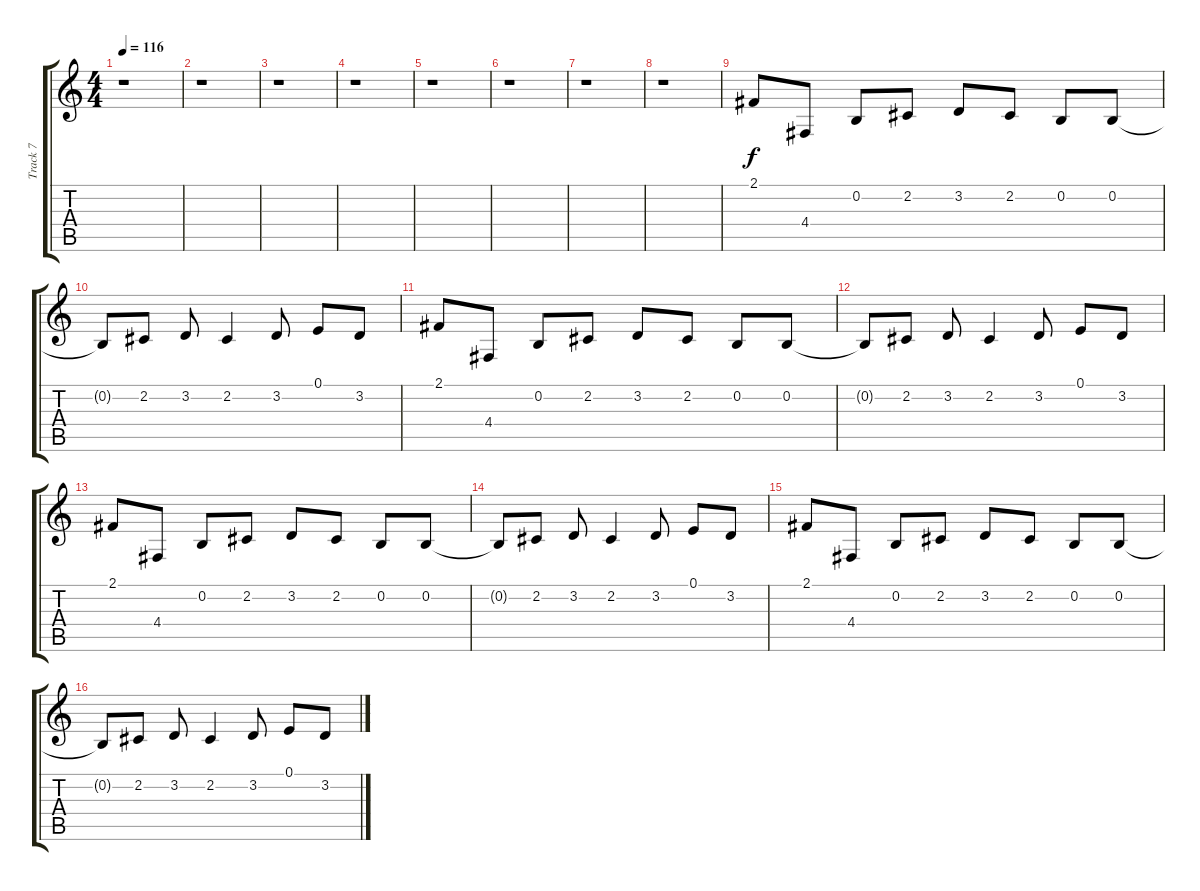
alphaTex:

\track ("Track 7" "Track 7") {instrument sitar}
\staff {score tabs}
\tuning (E4 B3 G3 D3 A2 E2) {hide}
\ts (4 4)
\tempo 116
\clef g2
\ks c
r.1{dy f} |
r.1 |
r.1 |
r.1 |
r.1 |
r.1 |
r.1 |
r.1 |
2.1.8 4.4.8 0.2.8 2.2.8 3.2.8 2.2.8 0.2.8 0.2.8 |
0.2{t}.8 2.2.8 3.2.8 2.2.4 3.2.8 0.1.8 3.2.8 |
2.1.8 4.4.8 0.2.8 2.2.8 3.2.8 2.2.8 0.2.8 0.2.8 |
0.2{t}.8 2.2.8 3.2.8 2.2.4 3.2.8 0.1.8 3.2.8 |
2.1.8 4.4.8 0.2.8 2.2.8 3.2.8 2.2.8 0.2.8 0.2.8 |
0.2{t}.8 2.2.8 3.2.8 2.2.4 3.2.8 0.1.8 3.2.8 |
2.1.8 4.4.8 0.2.8 2.2.8 3.2.8 2.2.8 0.2.8 0.2.8 |
0.2{t}.8 2.2.8 3.2.8 2.2.4 3.2.8 0.1.8 3.2.8
